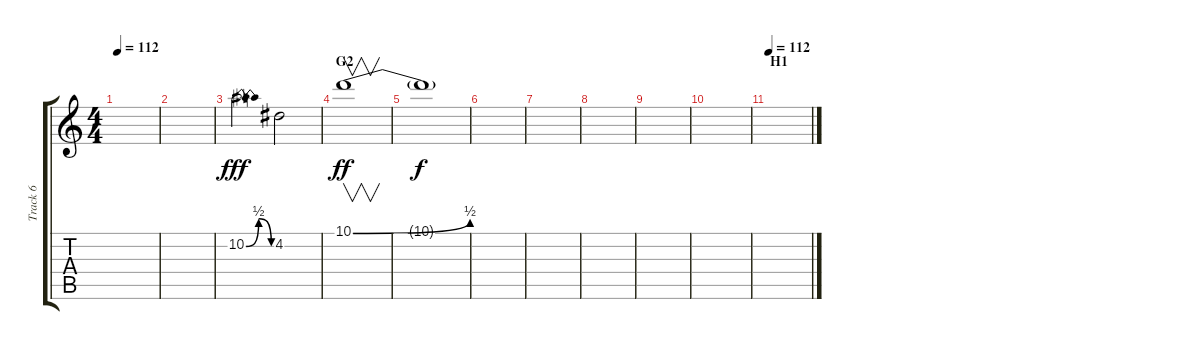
\track ("Track 6" "Track 6") {instrument overdrivenguitar}
\staff {score tabs}
\tuning (E4 B3 G3 D3 A2 E2) {hide}
\ts (4 4)
\tempo 112
\clef g2
\ks c
|
|
10.2{be (bendrelease 0 0 40 2 54 2 60 0)}.2{dy fff volume 16} 4.2.2 |
\section ("" "G2")
10.1{be (bend 0 0 60 2)}.1{v dy ff} |
10.1{t}.1{dy f volume 0} |
|
|
|
|
|
\section ("" "H1")
\tempo 112
